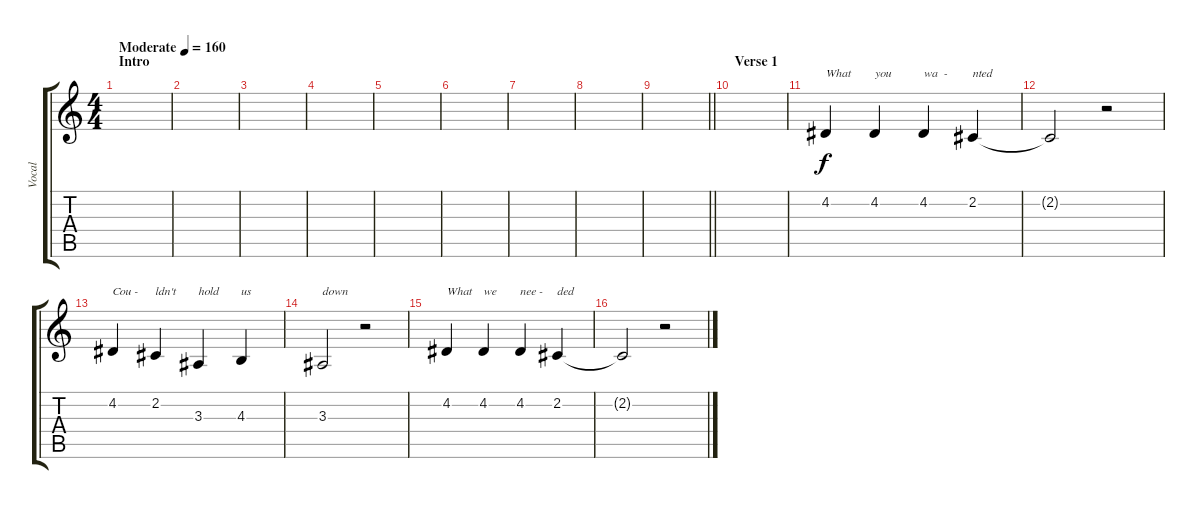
\track ("Vocal" "Vocal") {instrument violin}
\staff {score tabs}
\tuning (E4 B3 G3 D3 A2 E2) {hide}
\ts (4 4)
\section ("" "Intro")
\tempo (160 "Moderate")
\clef g2
\ks c
|
|
|
|
|
|
|
|
\barLineRight lightlight
|
\section ("" "Verse 1")
|
4.2.4{txt "What"} 4.2.4{txt "you"} 4.2.4{txt "wa  -"} 2.2.4{txt "nted"} |
2.2{t}.2 r.2 |
4.2.4{txt "Cou -"} 2.2.4{txt "ldn't"} 3.3.4{txt "hold"} 4.3.4{txt "us"} |
3.3.2{txt "down"} r.2 |
4.2.4{txt "What"} 4.2.4{txt "we"} 4.2.4{txt "nee -"} 2.2.4{txt "ded"} |
2.2{t}.2 r.2
